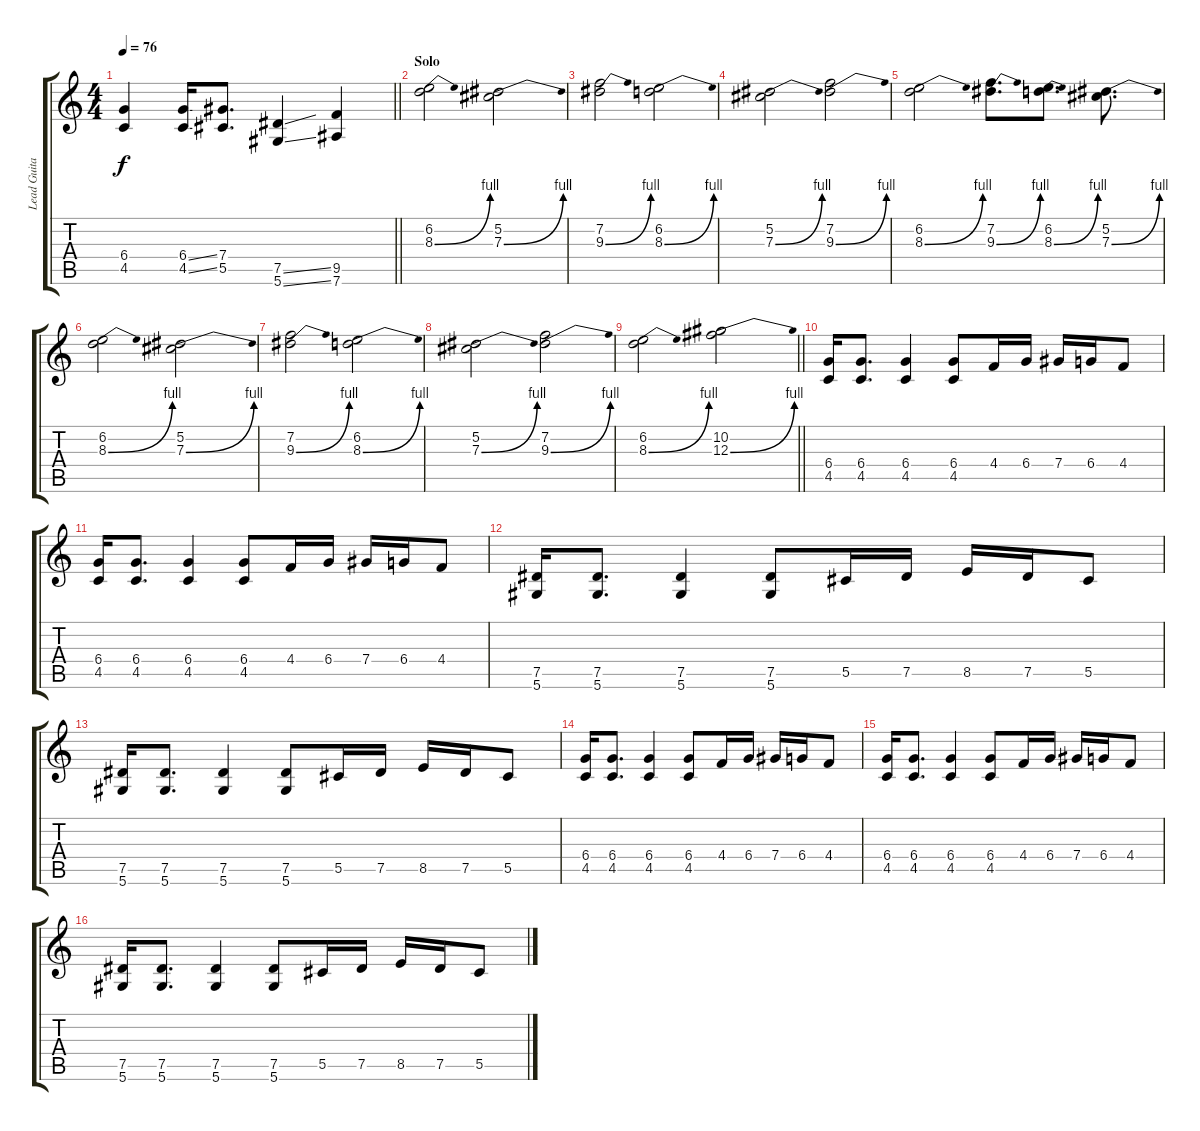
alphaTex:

\track ("Lead Guitar" "Lead Guita") {instrument overdrivenguitar}
\staff {score tabs}
\tuning (Eb4 Bb3 Gb3 Db3 Ab2 Eb2) {hide}
\ts (4 4)
\tempo 76
\clef g2
\barLineRight lightlight
\ks c
(6.4 4.5).4{dy f} (6.4{ss} 4.5{ss}).16 (7.4 5.5).8{d} (7.5{ss} 5.6{ss}).4 (9.5 7.6).4 |
\section ("" "Solo")
(6.2 8.3{be (bend 0 0 60 4)}).2 (5.2 7.3{be (bend 0 0 60 4)}).2 |
(7.2 9.3{be (bend 0 0 60 4)}).2 (6.2 8.3{be (bend 0 0 60 4)}).2 |
(5.2 7.3{be (bend 0 0 60 4)}).2 (7.2 9.3{be (bend 0 0 60 4)}).2 |
(6.2 8.3{be (bend 0 0 60 4)}).2 (7.2 9.3{be (bend 0 0 60 4)}).8{d} (6.2 8.3{be (bend 0 0 60 4)}).8{d} (5.2 7.3{be (bend 0 0 60 4)}).8{d} |
(6.2 8.3{be (bend 0 0 60 4)}).2 (5.2 7.3{be (bend 0 0 60 4)}).2 |
(7.2 9.3{be (bend 0 0 60 4)}).2 (6.2 8.3{be (bend 0 0 60 4)}).2 |
(5.2 7.3{be (bend 0 0 60 4)}).2 (7.2 9.3{be (bend 0 0 60 4)}).2 |
\barLineRight lightlight
(6.2 8.3{be (bend 0 0 60 4)}).2 (10.2 12.3{be (bend 0 0 60 4)}).2 |
\section ("" "")
(6.4 4.5).16 (6.4 4.5).8{d} (6.4 4.5).4 (6.4 4.5).8 4.4.16 6.4.16 7.4.16 6.4.16 4.4.8 |
(6.4 4.5).16 (6.4 4.5).8{d} (6.4 4.5).4 (6.4 4.5).8 4.4.16 6.4.16 7.4.16 6.4.16 4.4.8 |
(7.5 5.6).16 (7.5 5.6).8{d} (7.5 5.6).4 (7.5 5.6).8 5.5.16 7.5.16 8.5.16 7.5.16 5.5.8 |
(7.5 5.6).16 (7.5 5.6).8{d} (7.5 5.6).4 (7.5 5.6).8 5.5.16 7.5.16 8.5.16 7.5.16 5.5.8 |
(6.4 4.5).16 (6.4 4.5).8{d} (6.4 4.5).4 (6.4 4.5).8 4.4.16 6.4.16 7.4.16 6.4.16 4.4.8 |
(6.4 4.5).16 (6.4 4.5).8{d} (6.4 4.5).4 (6.4 4.5).8 4.4.16 6.4.16 7.4.16 6.4.16 4.4.8 |
(7.5 5.6).16 (7.5 5.6).8{d} (7.5 5.6).4 (7.5 5.6).8 5.5.16 7.5.16 8.5.16 7.5.16 5.5.8
